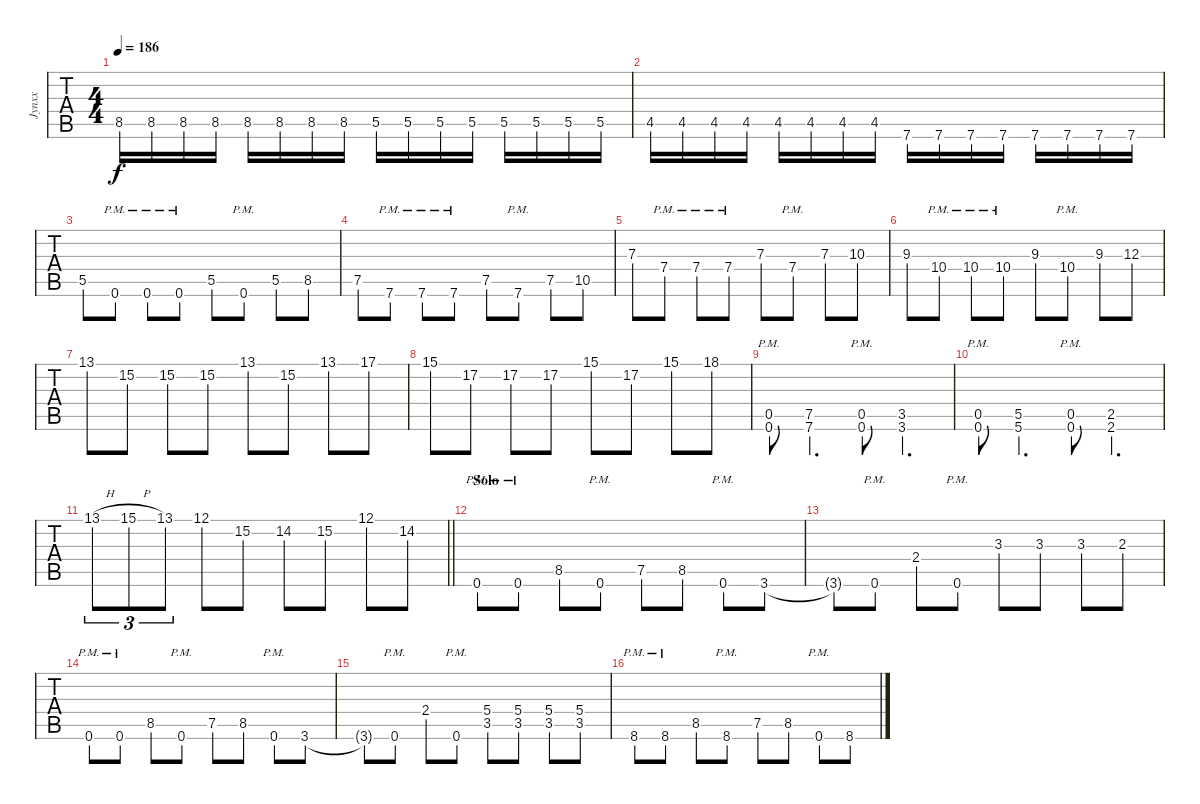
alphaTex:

\track ("Jynxx" "Jynxx") {instrument overdrivenguitar}
\staff {tabs}
\tuning (Eb4 Bb3 Gb3 Db3 Ab2 Db2) {hide}
\ts (4 4)
\tempo 186
\clef g2
\ks c
8.5.16{dy f} 8.5.16 8.5.16 8.5.16 8.5.16 8.5.16 8.5.16 8.5.16 5.5.16 5.5.16 5.5.16 5.5.16 5.5.16 5.5.16 5.5.16 5.5.16 |
4.5.16 4.5.16 4.5.16 4.5.16 4.5.16 4.5.16 4.5.16 4.5.16 7.6.16 7.6.16 7.6.16 7.6.16 7.6.16 7.6.16 7.6.16 7.6.16 |
5.5.8 0.6{pm}.8 0.6{pm}.8 0.6{pm}.8 5.5.8 0.6{pm}.8 5.5.8 8.5.8 |
7.5.8 7.6{pm}.8 7.6{pm}.8 7.6{pm}.8 7.5.8 7.6{pm}.8 7.5.8 10.5.8 |
7.3.8 7.4{pm}.8 7.4{pm}.8 7.4{pm}.8 7.3.8 7.4{pm}.8 7.3.8 10.3.8 |
9.3.8 10.4{pm}.8 10.4{pm}.8 10.4{pm}.8 9.3.8 10.4{pm}.8 9.3.8 12.3.8 |
13.1.8 15.2.8 15.2.8 15.2.8 13.1.8 15.2.8 13.1.8 17.1.8 |
15.1.8 17.2.8 17.2.8 17.2.8 15.1.8 17.2.8 15.1.8 18.1.8 |
(0.5{pm} 0.6{pm}).8 (7.5 7.6).4{d} (0.5{pm} 0.6{pm}).8 (3.5 3.6).4{d} |
(0.5{pm} 0.6{pm}).8 (5.5 5.6).4{d} (0.5{pm} 0.6{pm}).8 (2.5 2.6).4{d} |
\barLineRight lightlight
13.1{h}.8{tu (3 2)} 15.1{h}.8{tu (3 2)} 13.1.8{tu (3 2)} 12.1.8 15.2.8 14.2.8 15.2.8 12.1.8 14.2.8 |
\section ("" "Solo")
0.6{pm}.8 0.6{pm}.8 8.5.8 0.6{pm}.8 7.5.8 8.5.8 0.6{pm}.8 3.6.8 |
3.6{t}.8 0.6{pm}.8 2.4.8 0.6{pm}.8 3.3.8 3.3.8 3.3.8 2.3.8 |
0.6{pm}.8 0.6{pm}.8 8.5.8 0.6{pm}.8 7.5.8 8.5.8 0.6{pm}.8 3.6.8 |
3.6{t}.8 0.6{pm}.8 2.4.8 0.6{pm}.8 (5.4 3.5).8 (5.4 3.5).8 (5.4 3.5).8 (5.4 3.5).8 |
8.6{pm}.8 8.6{pm}.8 8.5.8 8.6{pm}.8 7.5.8 8.5.8 0.6{pm}.8 8.6.8
